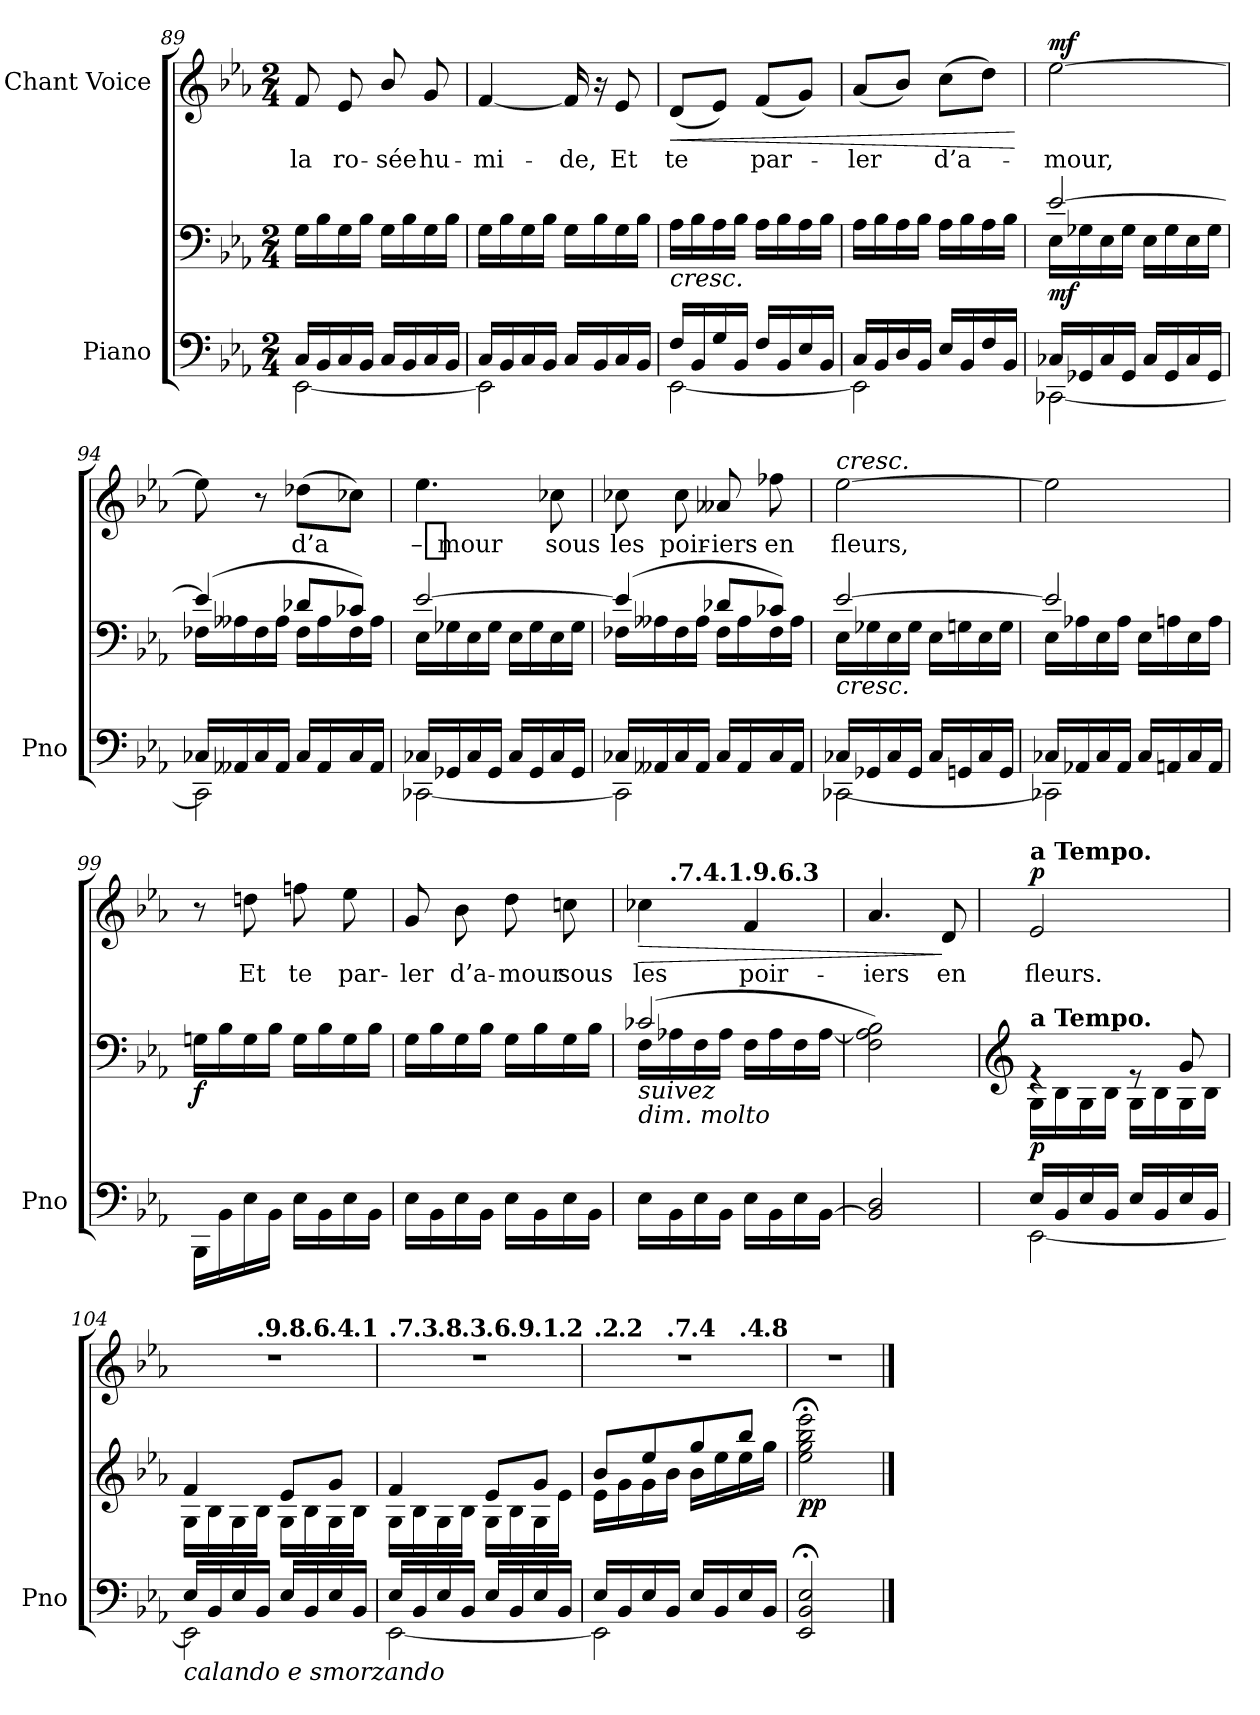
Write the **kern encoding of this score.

**kern	**kern	**dynam	**kern	**text	**dynam
*part2	*part2	*part2	*part1	*part1	*part1
*staff3	*staff2	*staff2/3	*staff1	*staff1	*staff1
*I"Piano	*	*	*I"Chant Voice	*	*
*I'Pno	*	*	*	*	*
*clefF4	*clefF4	*	*clefG2	*	*
*k[b-e-a-]	*k[b-e-a-]	*	*k[b-e-a-]	*	*
*M2/4	*M2/4	*	*M2/4	*	*
=89	=89	=89	=89	=89	=89
*^	*	*	*	*	*
!	!	!	!	!	!LO:LY:b	!
16C/LL	[2EE-\	16G\LL	.	8f/	la	.
16BB-/	.	16B-\	.	.	.	.
!	!	!	!	!	!LO:LY:b	!
16C/	.	16G\	.	8e-/	ro-	.
16BB-/JJ	.	16B-\JJ	.	.	.	.
!	!	!	!	!	!LO:LY:b	!
16C/LL	.	16G\LL	.	8b-/	-sée	.
16BB-/	.	16B-\	.	.	.	.
!	!	!	!	!	!LO:LY:b	!
16C/	.	16G\	.	8g/	hu-	.
16BB-/JJ	.	16B-\JJ	.	.	.	.
=90	=90	=90	=90	=90	=90	=90
!	!	!	!	!	!LO:LY:b	!
16C/LL	2EE-\]	16G\LL	.	[4f/	-mi-	.
16BB-/	.	16B-\	.	.	.	.
16C/	.	16G\	.	.	.	.
16BB-/JJ	.	16B-\JJ	.	.	.	.
!	!	!	!	!	!LO:LY:b	!
16C/LL	.	16G\LL	.	16f/]	-de,	.
16BB-/	.	16B-\	.	16r	.	.
!	!	!	!	!	!LO:LY:b	!
16C/	.	16G\	.	8e-/	Et	.
16BB-/JJ	.	16B-\JJ	.	.	.	.
!!LO:LB:g=z
=91	=91	=91	=91	=91	=91	=91
!	!	!	!LO:HP:b	!	!LO:LY:b	!LO:HP:b
16F/LL	[2EE-\	16A-\LL	<	(<8d/L	te	<
16BB-/	.	16B-\	.	.	.	.
16G/	.	16A-\	.	8e-/J)	.	.
16BB-/JJ	.	16B-\JJ	.	.	.	.
!	!	!	!	!	!LO:LY:b	!
16F/LL	.	16A-\LL	.	(<8f/L	par-	.
16BB-/	.	16B-\	.	.	.	.
16E-/	.	16A-\	.	8g/J)	.	.
16BB-/JJ	.	16B-\JJ	.	.	.	.
=92	=92	=92	=92	=92	=92	=92
!	!	!	!	!	!LO:LY:b	!
16C/LL	2EE-\]	16A-\LL	.	(<8a-/L	-ler	.
16BB-/	.	16B-\	.	.	.	.
16D/	.	16A-\	.	8b-/J)	.	.
16BB-/JJ	.	16B-\JJ	.	.	.	.
!	!	!	!	!	!LO:LY:b	!
16E-/LL	.	16A-\LL	.	(>8cc\L	d’a-	.
16BB-/	.	16B-\	.	.	.	.
16F/	.	16A-\	.	8dd\J)	.	.
16BB-/JJ	.	16B-\JJ	.	.	.	.
*v	*v	*	*	*	*	*
.	.	.	.	.	[
=93	=93	=93	=93	=93	=93
*^	*^	*	*	*	*
!	!	!	!	!LO:DY:b	!	!LO:LY:b	!LO:DY:a
16C-X/LL	[2CC-X\	[2e-/	16E-\LL	mf	[2ee-\	-mour,	mf
16GG-X/	.	.	16G-X\	.	.	.	.
16C-/	.	.	16E-\	.	.	.	.
16GG-/JJ	.	.	16G-\JJ	.	.	.	.
16C-/LL	.	.	16E-\LL	.	.	.	.
16GG-/	.	.	16G-\	.	.	.	.
16C-/	.	.	16E-\	.	.	.	.
16GG-/JJ	.	.	16G-\JJ	.	.	.	.
=94	=94	=94	=94	=94	=94	=94	=94
16C-X/LL	2CC-\]	(>4e-/]	16F-X\LL	.	8ee-\]	.	.
16AA--X/	.	.	16A--X\	.	.	.	.
16C-/	.	.	16F-\	.	8r	.	.
16AA--/JJ	.	.	16A--\JJ	.	.	.	.
!	!	!	!	!	!	!LO:LY:b	!
16C-/LL	.	8d-X/L	16F-\LL	.	(>8dd-X\L	d’a	.
16AA--/	.	.	16A--\	.	.	.	.
16C-/	.	8c-X/J)	16F-\	.	8cc-X\J)	.	.
16AA--/JJ	.	.	16A--\JJ	.	.	.	.
!!LO:LB:g=z
=95	=95	=95	=95	=95	=95	=95	=95
!	!	!	!	!	!	!LO:LY:b	!
16C-X/LL	[2CC-X\	[2e-/	16E-\LL	.	4.ee-\	– mour	.
16GG-X/	.	.	16G-X\	.	.	.	.
16C-/	.	.	16E-\	.	.	.	.
16GG-/JJ	.	.	16G-\JJ	.	.	.	.
16C-/LL	.	.	16E-\LL	.	.	.	.
16GG-/	.	.	16G-\	.	.	.	.
!	!	!	!	!	!	!LO:LY:b	!
16C-/	.	.	16E-\	.	8cc-X\	sous	.
16GG-/JJ	.	.	16G-\JJ	.	.	.	.
=96	=96	=96	=96	=96	=96	=96	=96
!	!	!	!	!	!	!LO:LY:b	!
16C-X/LL	2CC-\]	(>4e-/]	16F-X\LL	.	8cc-X\	les	.
16AA--X/	.	.	16A--X\	.	.	.	.
!	!	!	!	!	!	!LO:LY:b	!
16C-/	.	.	16F-\	.	8cc-\	poir-	.
16AA--/JJ	.	.	16A--\JJ	.	.	.	.
!	!	!	!	!	!	!LO:LY:b	!
16C-/LL	.	8d-X/L	16F-\LL	.	8a--X/	-iers	.
16AA--/	.	.	16A--\	.	.	.	.
!	!	!	!	!	!	!LO:LY:b	!
16C-/	.	8c-X/J)	16F-\	.	8ff-X\	en	.
16AA--/JJ	.	.	16A--\JJ	.	.	.	.
=97	=97	=97	=97	=97	=97	=97	=97
!	!	!	!	!	!LO:TX:a:i:t=cresc.	!	!
!	!	!LO:TX:b:i:t=cresc.	!	!	!	!	!
!	!	!	!	!	!	!LO:LY:b	!
16C-X/LL	[2CC-X\	[2e-/	16E-\LL	.	[2ee-\	fleurs,	.
16GG-X/	.	.	16G-X\	.	.	.	.
16C-/	.	.	16E-\	.	.	.	.
16GG-/JJ	.	.	16G-\JJ	.	.	.	.
16C-/LL	.	.	16E-\LL	.	.	.	.
16GGn/	.	.	16Gn\	.	.	.	.
16C-/	.	.	16E-\	.	.	.	.
16GG/JJ	.	.	16G\JJ	.	.	.	.
=98	=98	=98	=98	=98	=98	=98	=98
16C-X/LL	2CC-X\]	2e-/]	16E-\LL	.	2ee-\]	.	.
16AA-X/	.	.	16A-X\	.	.	.	.
16C-/	.	.	16E-\	.	.	.	.
16AA-/JJ	.	.	16A-\JJ	.	.	.	.
16C-/LL	.	.	16E-\LL	.	.	.	.
16AAn/	.	.	16An\	.	.	.	.
16C-/	.	.	16E-\	.	.	.	.
16AA/JJ	.	.	16A\JJ	.	.	.	.
*v	*v	*	*	*	*	*	*
!!LO:LB:g=z
=99	=99	=99	=99	=99	=99	=99
!	!	!	!LO:DY:b	!	!	!
*	*v	*v	*	*	*	*
16BBB-\LL	16Gn\LL	f	8r	.	.
16BB-\	16B-\	.	.	.	.
!	!	!	!	!LO:LY:b	!
16E-\	16G\	.	8ddn\	Et	.
16BB-\JJ	16B-\JJ	.	.	.	.
!	!	!	!	!LO:LY:b	!
16E-\LL	16G\LL	.	8ffn\	te	.
16BB-\	16B-\	.	.	.	.
!	!	!	!	!LO:LY:b	!
16E-\	16G\	.	8ee-\	par-	.
16BB-\JJ	16B-\JJ	.	.	.	.
=100	=100	=100	=100	=100	=100
!	!	!	!	!LO:LY:b	!
16E-\LL	16G\LL	.	8g/	-ler	.
16BB-\	16B-\	.	.	.	.
!	!	!	!	!LO:LY:b	!
16E-\	16G\	.	8b-\	d’a-	.
16BB-\JJ	16B-\JJ	.	.	.	.
!	!	!	!	!LO:LY:b	!
16E-\LL	16G\LL	.	8dd\	-mour	.
16BB-\	16B-\	.	.	.	.
!	!	!	!	!LO:LY:b	!
16E-\	16G\	.	8ccn\	sous	.
16BB-\JJ	16B-\JJ	.	.	.	.
=101	=101	=101	=101	=101	=101
*	*	*	*MM92	*	*
*	*^	*	*	*	*
!	!	!	!	!LO:TX:a:i:t=dim. e rall. molto	!	!
!	!LO:TX:b:i:t=suivez	!	!	!	!	!
!	!LO:TX:b:i:t=dim. molto	!	!	!	!	!
!	!	!	!	!	!LO:LY:b	!LO:HP:b
*	*	*	*	*^	*	*
*	*	*	*	*	*^	*	*
*	*	*	*	*	*	*^	*	*
*	*	*	*	*	*	*	*^	*	*
*	*	*	*	*	*	*	*	*^	*	*
16E-\LL	(>2c-X/	16F\LL	.	4cc-X\	16ryy	8ryy	8.ryy	4ryy	4.ryy	les	>
*	*	*	*	*MM89	*	*	*	*	*	*	*
!	!	!	!	!	!LO:TX:a:B:t=.7	!	!	!	!	!	!
16BB-\	.	16A-X\	.	.	4..ryy	.	.	.	.	.	.
*	*	*	*	*MM87	*	*	*	*	*	*	*
!	!	!	!	!	!	!LO:TX:a:B:t=.4	!	!	!	!	!
16E-\	.	16F\	.	.	.	4.ryy	.	.	.	.	.
*	*	*	*	*MM85	*	*	*	*	*	*	*
!	!	!	!	!	!	!	!LO:TX:a:B:t=.1	!	!	!	!
16BB-\JJ	.	16A-\JJ	.	.	.	.	4ryy	.	.	.	.
*	*	*	*	*MM82	*	*	*	*	*	*	*
!	!	!	!	!LO:TX:a:B:t=.9	!	!	!	!	!	!	!
!	!	!	!	!	!	!	!	!	!	!LO:LY:b	!
16E-\LL	.	16F\LL	.	4f/	.	.	.	16ryy	.	poir-	.
*	*	*	*	*MM80	*	*	*	*	*	*	*
!	!	!	!	!	!	!	!	!LO:TX:a:B:t=.6	!	!	!
16BB-\	.	16A-\	.	.	.	.	.	8.ryy	.	.	.
*	*	*	*	*MM78	*	*	*	*	*	*	*
!	!	!	!	!	!	!	!	!	!LO:TX:a:B:t=.3	!	!
16E-\	.	16F\	.	.	.	.	.	.	8ryy	.	.
*	*	*	*	*MM76	*	*	*	*	*	*	*
[16BB-\JJ	.	[16A-\JJ	.	.	.	.	16ryy	.	.	.	.
*	*v	*v	*	*	*	*	*	*	*	*	*
*	*	*	*v	*v	*v	*v	*v	*v	*	*
=102	=102	=102	=102	=102	=102
*	*	*	*MM73	*	*
*	*^	*	*^	*	*
*	*	*	*	*	*^	*	*
*	*	*	*	*	*	*^	*	*
*	*	*	*	*	*	*	*^	*	*
*	*	*	*	*	*	*	*	*^	*	*
!	!	!	!	!LO:TX:a:B:t=.7	!	!	!	!	!	!	!
!	!	!	!	!	!	!	!	!	!	!LO:LY:b	!
*	*v	*v	*	*	*	*	*	*	*	*	*
*	*	*	*v	*v	*v	*v	*v	*v	*	*
2BB-/] 2D/	2F\ 2A-\] 2B-\)	.	4.a-/	-iers	.
*	*	*	*MM60	*	*
!	!	!	!	!LO:LY:b	!
.	.	.	8d/	en	]
.	.	[	.	.	.
=103	=103	=103	=103	=103	=103
*	*clefG2	*	*	*	*
*^	*^	*	*	*	*
!	!	!	!	!	!LO:TX:a:B:t=a Tempo.	!	!
!	!	!LO:TX:a:B:t=a Tempo.	!	!	!	!	!
!	!	!	!	!LO:DY:b	!	!LO:LY:b	!LO:DY:a
16E-/LL	[2EE-\	4re	16G\LL	p	2e-/	fleurs.	p
16BB-/	.	.	16B-\	.	.	.	.
16E-/	.	.	16G\	.	.	.	.
16BB-/JJ	.	.	16B-\JJ	.	.	.	.
16E-/LL	.	8re	16G\LL	.	.	.	.
16BB-/	.	.	16B-\	.	.	.	.
16E-/	.	8g/	16G\	.	.	.	.
16BB-/JJ	.	.	16B-\JJ	.	.	.	.
!!LO:LB:g=z
=104	=104	=104	=104	=104	=104	=104	=104
*	*	*	*	*	*MM92	*	*
!LO:TX:b:i:t=calando e smorzando	!	!	!	!	!	!	!
*	*	*	*	*	*^	*	*
*	*	*	*	*	*	*^	*	*
*	*	*	*	*	*	*	*^	*	*
*	*	*	*	*	*	*	*	*^	*	*
16E-/LL	2EE-\]	4f/	16G\LL	.	2r	8.ryy	4ryy	4ryy	4.ryy	.	.
16BB-/	.	.	16B-\	.	.	.	.	.	.	.	.
16E-/	.	.	16G\	.	.	.	.	.	.	.	.
*	*	*	*	*	*MM91	*	*	*	*	*	*
!	!	!	!	!	!	!LO:TX:a:B:t=.9	!	!	!	!	!
16BB-/JJ	.	.	16B-\JJ	.	.	4ryy	.	.	.	.	.
*	*	*	*	*	*MM91	*	*	*	*	*	*
!	!	!	!	!	!	!	!LO:TX:a:B:t=.8	!	!	!	!
16E-/LL	.	8e-/L	16G\LL	.	.	.	4ryy	16ryy	.	.	.
*	*	*	*	*	*MM91	*	*	*	*	*	*
!	!	!	!	!	!	!	!	!LO:TX:a:B:t=.6	!	!	!
16BB-/	.	.	16B-\	.	.	.	.	8.ryy	.	.	.
*	*	*	*	*	*MM91	*	*	*	*	*	*
!	!	!	!	!	!	!	!	!	!LO:TX:a:B:t=.4	!	!
16E-/	.	8g/J	16G\	.	.	.	.	.	8ryy	.	.
*	*	*	*	*	*MM91	*	*	*	*	*	*
!	!	!	!	!	!	!LO:TX:a:B:t=.1	!	!	!	!	!
16BB-/JJ	.	.	16B-\JJ	.	.	16ryy	.	.	.	.	.
*	*	*	*	*	*v	*v	*v	*v	*v	*	*
=105	=105	=105	=105	=105	=105	=105	=105
*	*	*	*	*	*MM90	*	*
*	*	*	*	*	*^	*	*
*	*	*	*	*	*	*^	*	*
*	*	*	*	*	*	*	*^	*	*
*	*	*	*	*	*	*	*	*^	*	*
!	!	!	!	!	!LO:TX:a:B:t=.7	!	!	!	!	!	!
*	*	*	*	*	*	*	*	*^	*^	*	*
*	*	*	*	*	*	*	*	*	*	*	*	*	*
16E-/LL	[2EE-\	4f/	16G\LL	.	2r	16ryy	8ryy	8.ryy	4ryy	4ryy	4.ryy	.	.
*	*	*	*	*	*MM90	*	*	*	*	*	*	*	*
!	!	!	!	!	!	!LO:TX:a:B:t=.3	!	!	!	!	!	!	!
16BB-/	.	.	16B-\	.	.	4..ryy	.	.	.	.	.	.	.
*	*	*	*	*	*MM89	*	*	*	*	*	*	*	*
!	!	!	!	!	!	!	!LO:TX:a:B:t=.8	!	!	!	!	!	!
16E-/	.	.	16G\	.	.	.	4.ryy	.	.	.	.	.	.
*	*	*	*	*	*MM89	*	*	*	*	*	*	*	*
!	!	!	!	!	!	!	!	!LO:TX:a:B:t=.3	!	!	!	!	!
16BB-/JJ	.	.	16B-\JJ	.	.	.	.	4ryy	.	.	.	.	.
*	*	*	*	*	*MM88	*	*	*	*	*	*	*	*
!	!	!	!	!	!	!	!	!	!LO:TX:a:B:t=.6	!	!	!	!
16E-/LL	.	8e-/L	16G\LL	.	.	.	.	.	4ryy	16ryy	.	.	.
*	*	*	*	*	*MM87	*	*	*	*	*	*	*	*
!	!	!	!	!	!	!	!	!	!	!LO:TX:a:B:t=.9	!	!	!
16BB-/	.	.	16B-\	.	.	.	.	.	.	8.ryy	.	.	.
*	*	*	*	*	*MM87	*	*	*	*	*	*	*	*
!	!	!	!	!	!	!	!	!	!	!	!LO:TX:a:B:t=.1	!	!
16E-/	.	8g/J	16G\	.	.	.	.	.	.	.	8ryy	.	.
*	*	*	*	*	*MM86	*	*	*	*	*	*	*	*
!	!	!	!	!	!	!	!	!LO:TX:a:B:t=.2	!	!	!	!	!
16BB-/JJ	.	.	16e-\JJ	.	.	.	.	16ryy	.	.	.	.	.
=106	=106	=106	=106	=106	=106	=106	=106	=106	=106	=106	=106	=106	=106
*	*	*	*	*	*MM85	*	*	*	*	*	*	*	*
!	!	!	!	!	!LO:TX:a:B:t=.2	!	!	!	!	!	!	!	!
16E-/LL	2EE-\]	8b-/L	16e-\LL	.	2r	16ryy	8.ryy	4ryy	4.ryy	8ryy	4ryy	.	.
*	*	*	*	*	*MM84	*	*	*	*	*	*	*	*
!	!	!	!	!	!	!LO:TX:a:B:t=.2	!	!	!	!	!	!	!
16BB-/	.	.	16g\	.	.	4..ryy	.	.	.	.	.	.	.
*	*	*	*	*	*MM83	*	*	*	*	*	*	*	*
16E-/	.	8ee-/	16g\	.	.	.	.	.	.	4.ryy	.	.	.
*	*	*	*	*	*MM81	*	*	*	*	*	*	*	*
!	!	!	!	!	!	!	!LO:TX:a:B:t=.7	!	!	!	!	!	!
16BB-/JJ	.	.	16b-\JJ	.	.	.	4ryy	.	.	.	.	.	.
*	*	*	*	*	*MM80	*	*	*	*	*	*	*	*
!	!	!	!	!	!	!	!	!LO:TX:a:B:t=.4	!	!	!	!	!
16E-/LL	.	8gg/	16b-\LL	.	.	.	.	4ryy	.	.	16ryy	.	.
*	*	*	*	*	*MM79	*	*	*	*	*	*	*	*
16BB-/	.	.	16ee-\	.	.	.	.	.	.	.	8.ryy	.	.
*	*	*	*	*	*MM77	*	*	*	*	*	*	*	*
!	!	!	!	!	!	!	!	!	!LO:TX:a:B:t=.4	!	!	!	!
16E-/	.	8bb-/J	16ee-\	.	.	.	.	.	8ryy	.	.	.	.
*	*	*	*	*	*MM75	*	*	*	*	*	*	*	*
!	!	!	!	!	!	!	!LO:TX:a:B:t=.8	!	!	!	!	!	!
16BB-/JJ	.	.	16gg\JJ	.	.	.	16ryy	.	.	.	.	.	.
*v	*v	*	*	*	*v	*v	*v	*v	*v	*v	*v	*	*
*	*v	*v	*	*	*	*
=107	=107	=107	=107	=107	=107
*	*	*	*MM74	*	*
*	*^	*	*^	*	*
*	*	*	*	*	*^	*	*
*	*	*	*	*	*	*^	*	*
*	*	*	*	*	*	*	*^	*	*
*	*	*	*	*	*	*	*	*^	*	*
*	*	*	*	*	*	*	*	*	*^	*	*
!	!	!	!LO:DY:b	!	!	!	!	!	!	!	!	!
*	*v	*v	*	*	*	*	*	*	*	*	*	*
*	*	*	*v	*v	*v	*v	*v	*v	*v	*	*
2EE-/;< 2BB-/;< 2E-/;<	2ee-\; 2gg\; 2bb-\; 2eee-\;	pp	2r	.	.
==	==	==	==	==	==
*-	*-	*-	*-	*-	*-
